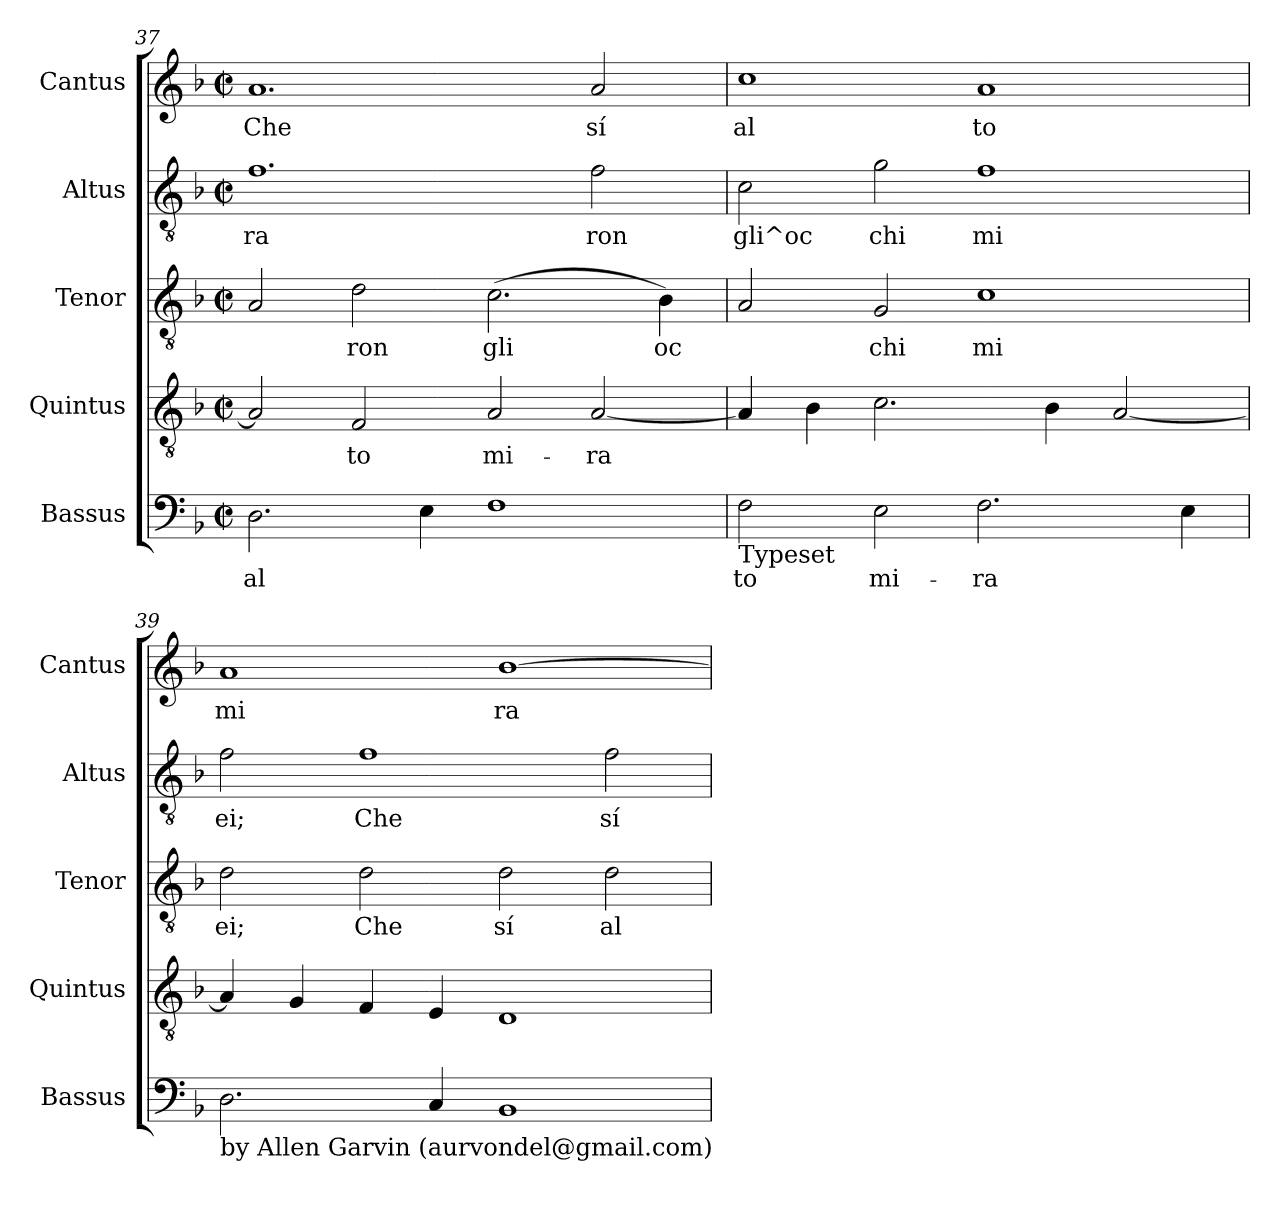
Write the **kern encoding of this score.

**kern	**text	**kern	**text	**kern	**text	**kern	**text	**kern	**text
*part5	*part5	*part4	*part4	*part3	*part3	*part2	*part2	*part1	*part1
*staff5	*staff5	*staff4	*staff4	*staff3	*staff3	*staff2	*staff2	*staff1	*staff1
*I"Bassus	*	*I"Quintus	*	*I"Tenor	*	*I"Altus	*	*I"Cantus	*
*I'Bassus	*	*I'Quintus	*	*I'Tenor	*	*I'Altus	*	*I'Cantus	*
*clefF4	*	*clefGv2	*	*clefGv2	*	*clefGv2	*	*clefG2	*
*k[b-]	*	*k[b-]	*	*k[b-]	*	*k[b-]	*	*k[b-]	*
*F:	*	*F:	*	*F:	*	*F:	*	*F:	*
*M2/2	*	*M2/2	*	*M2/2	*	*M2/2	*	*M2/2	*
*met(c|)	*	*met(c|)	*	*met(c|)	*	*met(c|)	*	*met(c|)	*
=37	=37	=37	=37	=37	=37	=37	=37	=37	=37
!	!LO:LY:b:cj	!	!LO:LY:b:cj	!	!LO:LY:b:cj	!	!LO:LY:b:cj	!	!LO:LY:b:cj
2.D\	al-	2A/]	--	2A/	.	1.f	ra	1.a	Che
!	!	!	!LO:LY:b:cj	!	!LO:LY:b:cj	!	!	!	!
.	.	2F/	-to	2d\	ron	.	.	.	.
!	!LO:LY:b:cj	!	!	!	!	!	!	!	!
4E\	--	.	.	.	.	.	.	.	.
!	!LO:LY:b:cj	!	!LO:LY:b:cj	!	!LO:LY:b:cj	!	!	!	!
1F	--	2A/	mi-	(<2.c\	gli	.	.	.	.
!	!	!	!LO:LY:b:cj	!	!	!	!LO:LY:b:cj	!	!LO:LY:b:cj
.	.	[<2A/	-ra-	.	.	2f\	ron	2a/	sí
!	!	!	!	!	!LO:LY:b:cj	!	!	!	!
.	.	.	.	4B-\)	oc	.	.	.	.
=38	=38	=38	=38	=38	=38	=38	=38	=38	=38
!LO:TX:b:t=Typeset	!	!	!	!	!	!	!	!	!
!	!LO:LY:b:cj	!	!LO:LY:b:cj	!	!LO:LY:b:cj	!	!LO:LY:b:cj	!	!LO:LY:b:cj
2F\	-to	4A/]	--	2A/	.	2c\	gli^oc	1cc	al
!	!	!	!LO:LY:b:cj	!	!	!	!	!	!
.	.	4B-\	--	.	.	.	.	.	.
!	!LO:LY:b:cj	!	!LO:LY:b:cj	!	!LO:LY:b:cj	!	!LO:LY:b:cj	!	!
2E\	mi-	2.c\	--	2G/	chi	2g\	chi	.	.
!	!LO:LY:b:cj	!	!	!	!LO:LY:b:cj	!	!LO:LY:b:cj	!	!LO:LY:b:cj
2.F\	-ra-	.	.	1c	mi	1f	mi	1a	to
!	!	!	!LO:LY:b:cj	!	!	!	!	!	!
.	.	4B-\	--	.	.	.	.	.	.
!	!	!	!LO:LY:b:cj	!	!	!	!	!	!
.	.	[<2A/	--	.	.	.	.	.	.
!	!LO:LY:b:cj	!	!	!	!	!	!	!	!
4E\	--	.	.	.	.	.	.	.	.
=39	=39	=39	=39	=39	=39	=39	=39	=39	=39
!LO:TX:b:t=by Allen Garvin (aurvondel@gmail.com)	!	!	!	!	!	!	!	!	!
!	!LO:LY:b:cj	!	!LO:LY:b:cj	!	!LO:LY:b:cj	!	!LO:LY:b:cj	!	!LO:LY:b:cj
2.D\	--	4A/]	--	2d\	ei;	2f\	ei;	1a	mi
!	!	!	!LO:LY:b:cj	!	!	!	!	!	!
.	.	4G/	--	.	.	.	.	.	.
!	!	!	!LO:LY:b:cj	!	!LO:LY:b:cj	!	!LO:LY:b:cj	!	!
.	.	4F/	--	2d\	Che	1f	Che	.	.
!	!LO:LY:b:cj	!	!LO:LY:b:cj	!	!	!	!	!	!
4C/	--	4E/	--	.	.	.	.	.	.
!	!LO:LY:b:cj	!	!LO:LY:b:cj	!	!LO:LY:b:cj	!	!	!	!LO:LY:b:cj
1BB-	--	1D	--	2d\	sí	.	.	[>1b-	ra
!	!	!	!	!	!LO:LY:b:cj	!	!LO:LY:b:cj	!	!
.	.	.	.	2d\	al	2f\	sí	.	.
=	=	=	=	=	=	=	=	=	=
*-	*-	*-	*-	*-	*-	*-	*-	*-	*-
